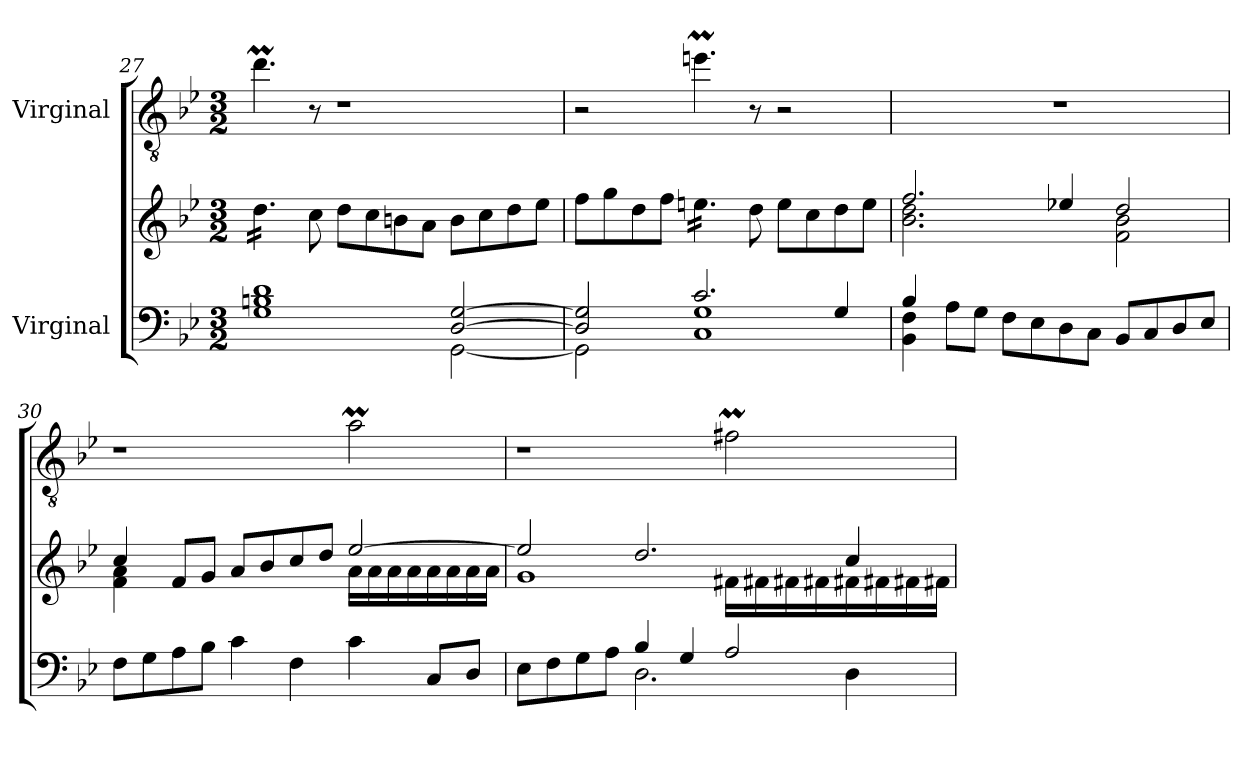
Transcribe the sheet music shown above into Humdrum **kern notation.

**kern	**kern	**kern
*part2	*part2	*part1
*staff3	*staff2	*staff1
*I"Virginal	*	*I"Virginal
!!LO:LB:g=z
*clefF4	*clefG2	*clefGv2
*k[b-e-]	*k[b-e-]	*k[b-e-]
*M3/2	*M3/2	*M3/2
=27	=27	=27
*^	*	*
*	*	*tremolo	*
1G 1Bn 1d	1ryy	16dd\LL	4.ddm\
.	.	16dd\	.
.	.	16dd\	.
.	.	16dd\	.
.	.	16dd\	.
.	.	16dd\JJ	.
*	*	*Xtremolo	*
.	.	8cc\	8r
.	.	8dd\L	1r
.	.	8cc\	.
.	.	8bn\	.
.	.	8a\J	.
[2D/ [2G/	[2GG\	8b\L	.
.	.	8cc\	.
.	.	8dd\	.
.	.	8ee-\J	.
=28	=28	=28	=28
2D/] 2G/]	2GG\]	8ff\L	2r
.	.	8gg\	.
.	.	8dd\	.
.	.	8ff\J	.
*	*	*tremolo	*
2.c/	1C 1G	16een\LL	4.eenm\
.	.	16een\	.
.	.	16een\	.
.	.	16een\	.
.	.	16een\	.
.	.	16een\JJ	.
*	*	*Xtremolo	*
.	.	8dd\	8r
.	.	8ee\L	2r
.	.	8cc\	.
4G/	.	8dd\	.
.	.	8ee\J	.
=29	=29	=29	=29
*	*	*^	*
4B-/	4BB-\ 4F\	2.ff/	2.b-\ 2.dd\	1.r
8A\L	1ryy	.	.	.
8G\J	.	.	.	.
8F\L	.	.	.	.
8E-\	.	.	.	.
8D\	.	4ee-X/	4ryy	.
8C\J	.	.	.	.
8BB-/L	.	2dd/	2f\ 2b-\	.
8C/	.	.	.	.
8D/	4ryy	.	.	.
8E-/J	.	.	.	.
*v	*v	*	*	*
!!LO:PB:g=z
=30	=30	=30	=30
8F\L	4cc/	4f\ 4a\	1r
8G\	.	.	.
8A\	8f/L	2.ryy	.
8B-\J	8g/J	.	.
4c\	8a/L	.	.
.	8b-/	.	.
4F\	8cc/	.	.
.	8dd/J	.	.
*	*tremolo	*	*
4c\	[2ee-/	16a\LL	2am\
.	.	16a\	.
.	.	16a\	.
.	.	16a\	.
8C/L	.	16a\	.
.	.	16a\	.
8D/J	.	16a\	.
.	.	16a\JJ	.
*	*Xtremolo	*	*
=31	=31	=31	=31
*^	*	*	*
8E-\L	2ryy	2ee-/]	1g	1r
8F\	.	.	.	.
8G\	.	.	.	.
8A\J	.	.	.	.
4B-/	2.D\	2.dd/	.	.
4G/	.	.	.	.
*	*	*tremolo	*	*
2A/	.	.	16f#X\LL	2f#Xm\
.	.	.	16f#X\	.
.	.	.	16f#X\	.
.	.	.	16f#X\	.
.	4D\	4cc/	16f#X\	.
.	.	.	16f#X\	.
.	.	.	16f#X\	.
.	.	.	16f#X\JJ	.
*	*	*Xtremolo	*	*
*v	*v	*	*	*
*	*v	*v	*
=	=	=
*-	*-	*-
